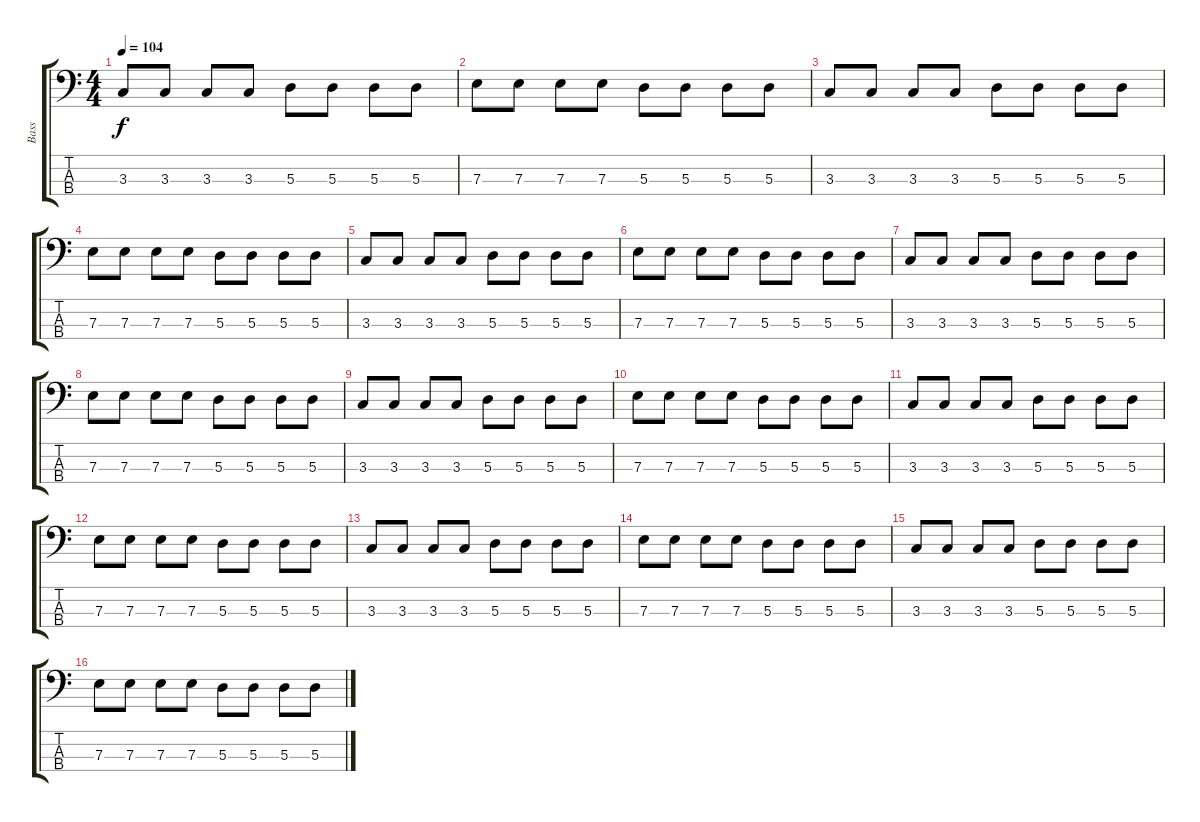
\track ("Bass" "Bass") {instrument electricbassfinger}
\staff {score tabs}
\tuning (G2 D2 A1 E1) {hide}
\ts (4 4)
\tempo 104
\clef f4
\ks c
3.3.8{dy f} 3.3.8 3.3.8 3.3.8 5.3.8 5.3.8 5.3.8 5.3.8 |
7.3.8 7.3.8 7.3.8 7.3.8 5.3.8 5.3.8 5.3.8 5.3.8 |
3.3.8 3.3.8 3.3.8 3.3.8 5.3.8 5.3.8 5.3.8 5.3.8 |
7.3.8 7.3.8 7.3.8 7.3.8 5.3.8 5.3.8 5.3.8 5.3.8 |
3.3.8 3.3.8 3.3.8 3.3.8 5.3.8 5.3.8 5.3.8 5.3.8 |
7.3.8 7.3.8 7.3.8 7.3.8 5.3.8 5.3.8 5.3.8 5.3.8 |
3.3.8 3.3.8 3.3.8 3.3.8 5.3.8 5.3.8 5.3.8 5.3.8 |
7.3.8 7.3.8 7.3.8 7.3.8 5.3.8 5.3.8 5.3.8 5.3.8 |
3.3.8 3.3.8 3.3.8 3.3.8 5.3.8 5.3.8 5.3.8 5.3.8 |
7.3.8 7.3.8 7.3.8 7.3.8 5.3.8 5.3.8 5.3.8 5.3.8 |
3.3.8 3.3.8 3.3.8 3.3.8 5.3.8 5.3.8 5.3.8 5.3.8 |
7.3.8 7.3.8 7.3.8 7.3.8 5.3.8 5.3.8 5.3.8 5.3.8 |
3.3.8 3.3.8 3.3.8 3.3.8 5.3.8 5.3.8 5.3.8 5.3.8 |
7.3.8 7.3.8 7.3.8 7.3.8 5.3.8 5.3.8 5.3.8 5.3.8 |
3.3.8 3.3.8 3.3.8 3.3.8 5.3.8 5.3.8 5.3.8 5.3.8 |
7.3.8 7.3.8 7.3.8 7.3.8 5.3.8 5.3.8 5.3.8 5.3.8
